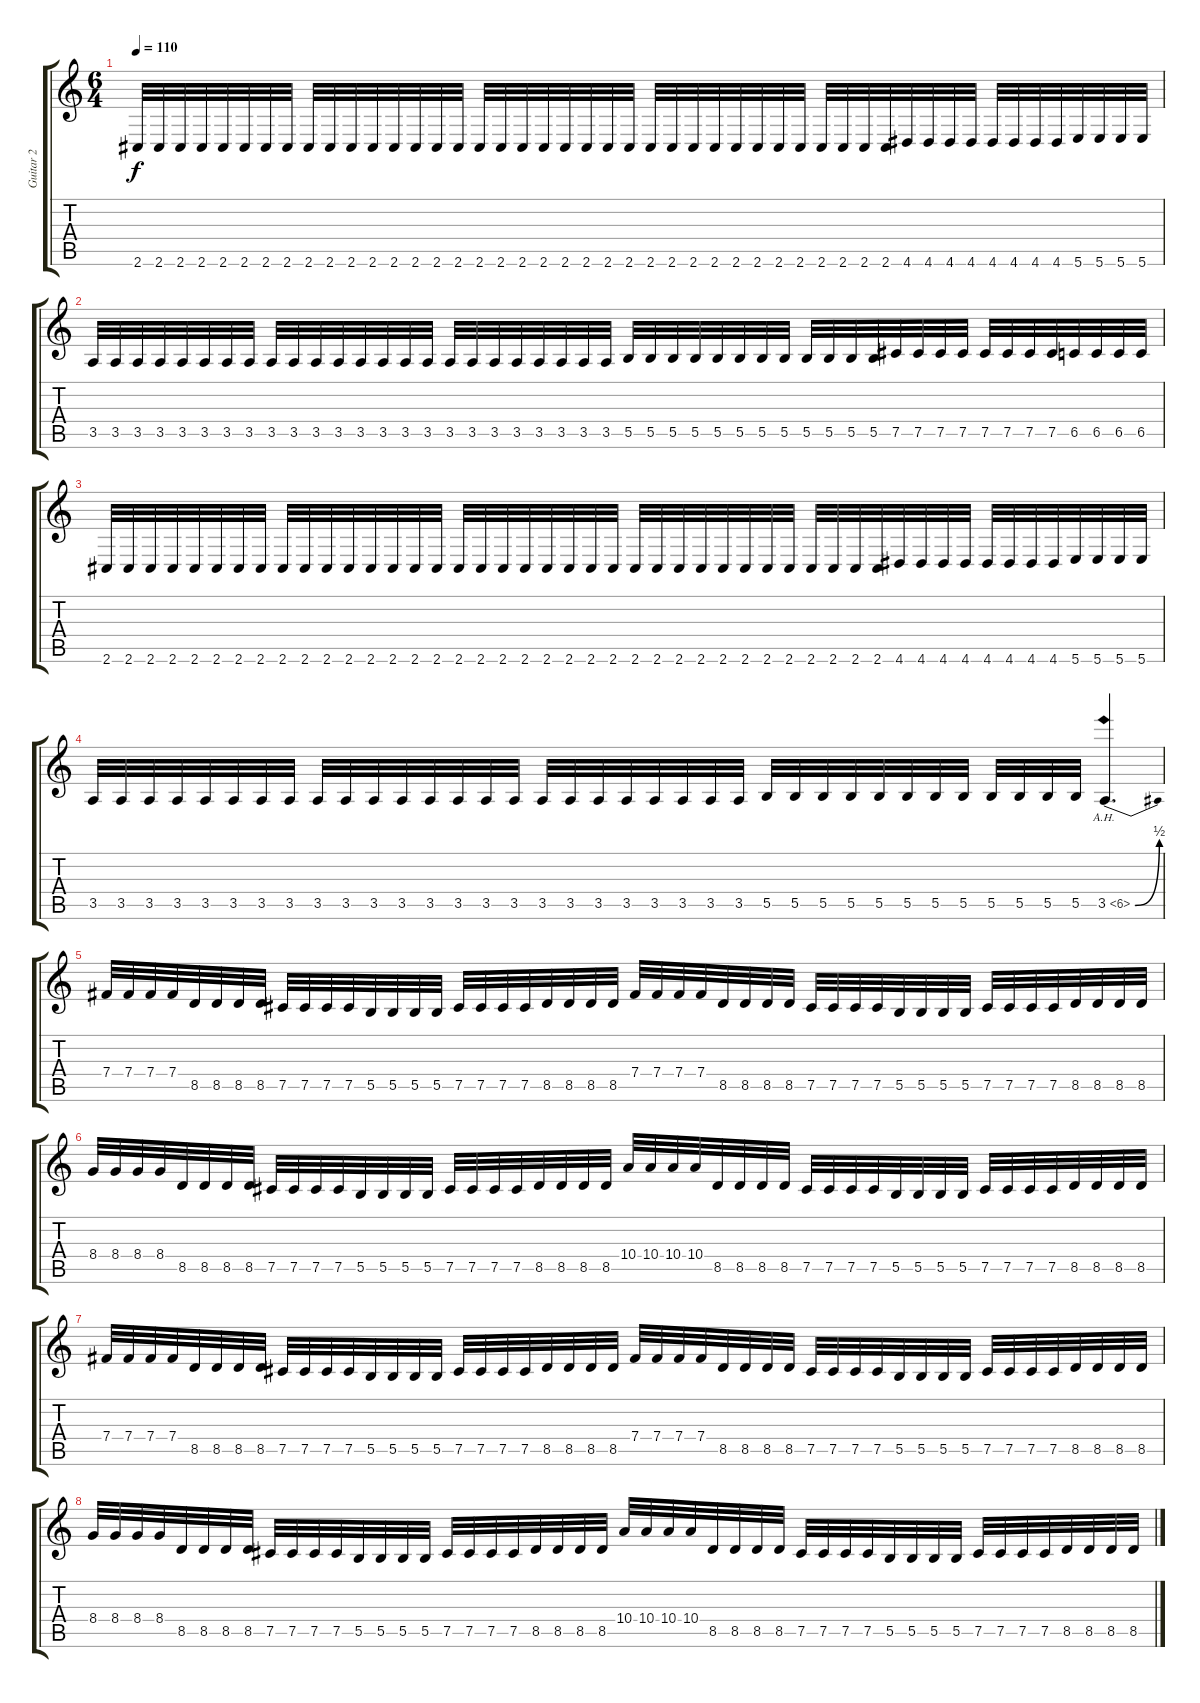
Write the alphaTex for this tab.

\track ("Guitar 2" "Guitar 2") {instrument distortionguitar}
\staff {score tabs}
\tuning (Db4 Ab3 E3 B2 Gb2 B1) {hide}
\ts (6 4)
\tempo 110
\clef g2
\ks c
2.6.32{dy f instrument distortionguitar} 2.6.32 2.6.32 2.6.32 2.6.32 2.6.32 2.6.32 2.6.32 2.6.32 2.6.32 2.6.32 2.6.32 2.6.32 2.6.32 2.6.32 2.6.32 2.6.32 2.6.32 2.6.32 2.6.32 2.6.32 2.6.32 2.6.32 2.6.32 2.6.32 2.6.32 2.6.32 2.6.32 2.6.32 2.6.32 2.6.32 2.6.32 2.6.32 2.6.32 2.6.32 2.6.32 4.6.32 4.6.32 4.6.32 4.6.32 4.6.32 4.6.32 4.6.32 4.6.32 5.6.32 5.6.32 5.6.32 5.6.32 |
3.5.32 3.5.32 3.5.32 3.5.32 3.5.32 3.5.32 3.5.32 3.5.32 3.5.32 3.5.32 3.5.32 3.5.32 3.5.32 3.5.32 3.5.32 3.5.32 3.5.32 3.5.32 3.5.32 3.5.32 3.5.32 3.5.32 3.5.32 3.5.32 5.5.32 5.5.32 5.5.32 5.5.32 5.5.32 5.5.32 5.5.32 5.5.32 5.5.32 5.5.32 5.5.32 5.5.32 7.5.32 7.5.32 7.5.32 7.5.32 7.5.32 7.5.32 7.5.32 7.5.32 6.5.32 6.5.32 6.5.32 6.5.32 |
2.6.32 2.6.32 2.6.32 2.6.32 2.6.32 2.6.32 2.6.32 2.6.32 2.6.32 2.6.32 2.6.32 2.6.32 2.6.32 2.6.32 2.6.32 2.6.32 2.6.32 2.6.32 2.6.32 2.6.32 2.6.32 2.6.32 2.6.32 2.6.32 2.6.32 2.6.32 2.6.32 2.6.32 2.6.32 2.6.32 2.6.32 2.6.32 2.6.32 2.6.32 2.6.32 2.6.32 4.6.32 4.6.32 4.6.32 4.6.32 4.6.32 4.6.32 4.6.32 4.6.32 5.6.32 5.6.32 5.6.32 5.6.32 |
3.5.32 3.5.32 3.5.32 3.5.32 3.5.32 3.5.32 3.5.32 3.5.32 3.5.32 3.5.32 3.5.32 3.5.32 3.5.32 3.5.32 3.5.32 3.5.32 3.5.32 3.5.32 3.5.32 3.5.32 3.5.32 3.5.32 3.5.32 3.5.32 5.5.32 5.5.32 5.5.32 5.5.32 5.5.32 5.5.32 5.5.32 5.5.32 5.5.32 5.5.32 5.5.32 5.5.32 3.5{be (bend 0 0 60 2) ah 3}.4{d} |
7.4.32 7.4.32 7.4.32 7.4.32 8.5.32 8.5.32 8.5.32 8.5.32 7.5.32 7.5.32 7.5.32 7.5.32 5.5.32 5.5.32 5.5.32 5.5.32 7.5.32 7.5.32 7.5.32 7.5.32 8.5.32 8.5.32 8.5.32 8.5.32 7.4.32 7.4.32 7.4.32 7.4.32 8.5.32 8.5.32 8.5.32 8.5.32 7.5.32 7.5.32 7.5.32 7.5.32 5.5.32 5.5.32 5.5.32 5.5.32 7.5.32 7.5.32 7.5.32 7.5.32 8.5.32 8.5.32 8.5.32 8.5.32 |
8.4.32 8.4.32 8.4.32 8.4.32 8.5.32 8.5.32 8.5.32 8.5.32 7.5.32 7.5.32 7.5.32 7.5.32 5.5.32 5.5.32 5.5.32 5.5.32 7.5.32 7.5.32 7.5.32 7.5.32 8.5.32 8.5.32 8.5.32 8.5.32 10.4.32 10.4.32 10.4.32 10.4.32 8.5.32 8.5.32 8.5.32 8.5.32 7.5.32 7.5.32 7.5.32 7.5.32 5.5.32 5.5.32 5.5.32 5.5.32 7.5.32 7.5.32 7.5.32 7.5.32 8.5.32 8.5.32 8.5.32 8.5.32 |
7.4.32 7.4.32 7.4.32 7.4.32 8.5.32 8.5.32 8.5.32 8.5.32 7.5.32 7.5.32 7.5.32 7.5.32 5.5.32 5.5.32 5.5.32 5.5.32 7.5.32 7.5.32 7.5.32 7.5.32 8.5.32 8.5.32 8.5.32 8.5.32 7.4.32 7.4.32 7.4.32 7.4.32 8.5.32 8.5.32 8.5.32 8.5.32 7.5.32 7.5.32 7.5.32 7.5.32 5.5.32 5.5.32 5.5.32 5.5.32 7.5.32 7.5.32 7.5.32 7.5.32 8.5.32 8.5.32 8.5.32 8.5.32 |
8.4.32 8.4.32 8.4.32 8.4.32 8.5.32 8.5.32 8.5.32 8.5.32 7.5.32 7.5.32 7.5.32 7.5.32 5.5.32 5.5.32 5.5.32 5.5.32 7.5.32 7.5.32 7.5.32 7.5.32 8.5.32 8.5.32 8.5.32 8.5.32 10.4.32 10.4.32 10.4.32 10.4.32 8.5.32 8.5.32 8.5.32 8.5.32 7.5.32 7.5.32 7.5.32 7.5.32 5.5.32 5.5.32 5.5.32 5.5.32 7.5.32 7.5.32 7.5.32 7.5.32 8.5.32 8.5.32 8.5.32 8.5.32
